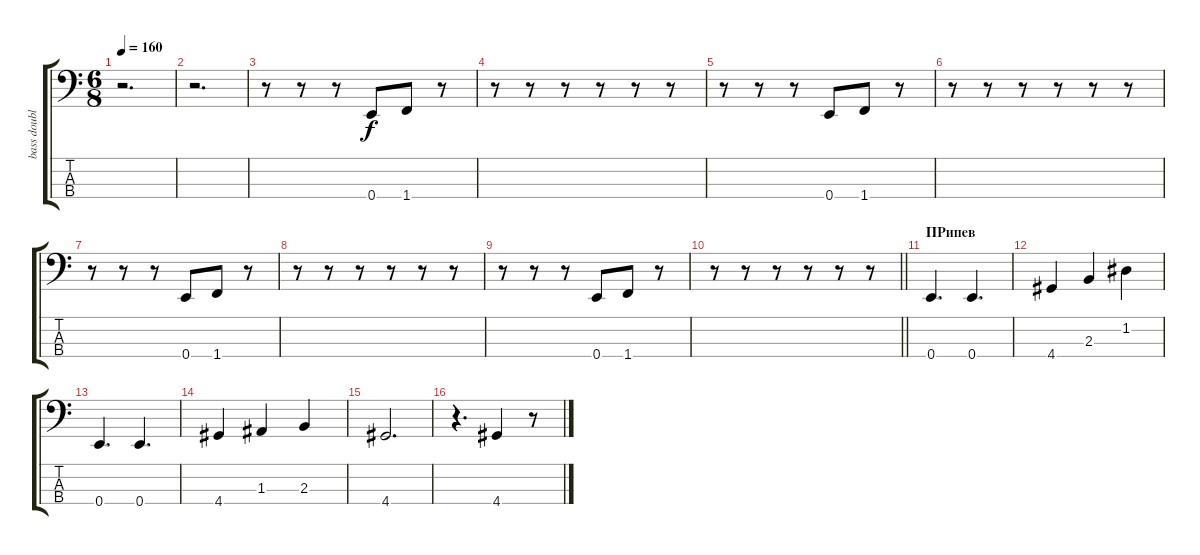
\track ("bass double" "bass doubl") {instrument slapbass1}
\staff {score tabs}
\tuning (G2 D2 A1 E1) {hide}
\ts (6 8)
\tempo 160
\clef f4
\ks c
r.2{d dy f} |
r.2{d} |
r.8 r.8 r.8 0.4.8 1.4.8 r.8 |
r.8 r.8 r.8 r.8 r.8 r.8 |
r.8 r.8 r.8 0.4.8 1.4.8 r.8 |
r.8 r.8 r.8 r.8 r.8 r.8 |
r.8 r.8 r.8 0.4.8 1.4.8 r.8 |
r.8 r.8 r.8 r.8 r.8 r.8 |
r.8 r.8 r.8 0.4.8 1.4.8 r.8 |
\barLineRight lightlight
r.8 r.8 r.8 r.8 r.8 r.8 |
\section ("" "ПРипев")
0.4.4{d} 0.4.4{d} |
4.4.4 2.3.4 1.2.4 |
0.4.4{d} 0.4.4{d} |
4.4.4 1.3.4 2.3.4 |
4.4.2{d} |
r.4{d} 4.4.4 r.8
